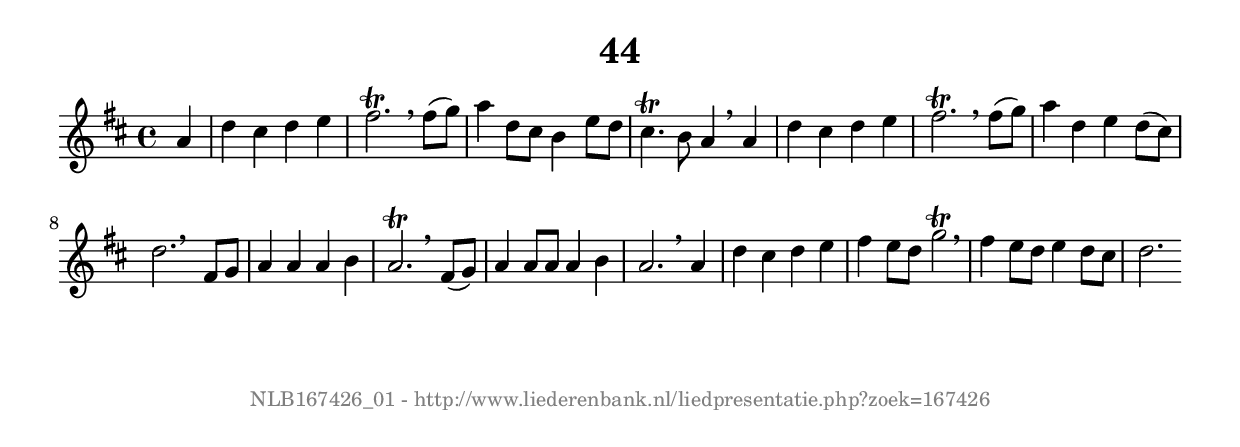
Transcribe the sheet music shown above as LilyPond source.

%
% produced by wce2krn 1.64 (7 June 2014)
%
\version"2.16"
#(append! paper-alist '(("long" . (cons (* 210 mm) (* 2000 mm)))))
#(set-default-paper-size "long")
sb = {\breathe}
mBreak = {\breathe }
bBreak = {\breathe }
x = {\once\override NoteHead #'style = #'cross }
gl=\glissando
itime={\override Staff.TimeSignature #'stencil = ##f }
ficta = {\once\set suggestAccidentals = ##t}
fine = {\once\override Score.RehearsalMark #'self-alignment-X = #1 \mark \markup {\italic{Fine}}}
dc = {\once\override Score.RehearsalMark #'self-alignment-X = #1 \mark \markup {\italic{D.C.}}}
dcf = {\once\override Score.RehearsalMark #'self-alignment-X = #1 \mark \markup {\italic{D.C. al Fine}}}
dcc = {\once\override Score.RehearsalMark #'self-alignment-X = #1 \mark \markup {\italic{D.C. al Coda}}}
ds = {\once\override Score.RehearsalMark #'self-alignment-X = #1 \mark \markup {\italic{D.S.}}}
dsf = {\once\override Score.RehearsalMark #'self-alignment-X = #1 \mark \markup {\italic{D.S. al Fine}}}
dsc = {\once\override Score.RehearsalMark #'self-alignment-X = #1 \mark \markup {\italic{D.S. al Coda}}}
pv = {\set Score.repeatCommands = #'((volta "1"))}
sv = {\set Score.repeatCommands = #'((volta "2"))}
tv = {\set Score.repeatCommands = #'((volta "3"))}
qv = {\set Score.repeatCommands = #'((volta "4"))}
xv = {\set Score.repeatCommands = #'((volta #f))}
\header{ tagline = ""
title = "44"
}
\score {{
\key d \major
\relative g'
{
\set melismaBusyProperties = #'()
\partial 32*8
\time 4/4
\tempo 4=120
\override Score.MetronomeMark #'transparent = ##t
\override Score.RehearsalMark #'break-visibility = #(vector #t #t #f)
a4 d cis d e fis2.\trill \sb fis8( g) a4 d,8 cis b4 e8 d cis4.\trill b8 a4 \mBreak
a4 d cis d e fis2.\trill \sb fis8( g) a4 d, e d8( cis) d2. \bar ":|:" \bBreak
fis,8 g a4 a a b a2.\trill \sb fis8( g) a4 a8 a a4 b a2. \mBreak
a4 d cis d e fis e8 d g2\trill \sb fis4 e8 d e4 d8 cis d2. \bar ":|:"
 }}
 \midi { }
 \layout {
            indent = 0.0\cm
}
}
\markup { \vspace #0 } \markup { \with-color #grey \fill-line { \center-column { \smaller "NLB167426_01 - http://www.liederenbank.nl/liedpresentatie.php?zoek=167426" } } }
